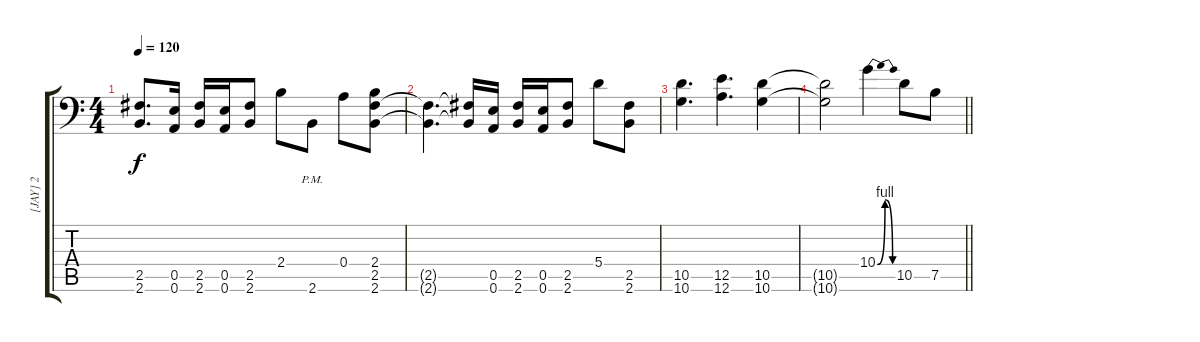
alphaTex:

\track ("[JAY] 2" "[JAY] 2") {instrument distortionguitar}
\staff {score tabs}
\tuning (B3 Gb3 D3 A2 E2 A1) {hide}
\ts (4 4)
\tempo 120
\clef f4
\ks c
(2.5 2.6).8{d dy f} (0.5 0.6).16 (2.5 2.6).16 (0.5 0.6).16 (2.5 2.6).8 2.4.8 2.6{pm}.8 0.4.8 (2.4 2.5 2.6).8 |
(2.5{t} 2.6{t}).4{d} (2.5{t} 2.6{t}).16 (0.5 0.6).16 (2.5 2.6).16 (0.5 0.6).16 (2.5 2.6).8 5.4.8 (2.5 2.6).8 |
(10.5 10.6).4{d} (12.5 12.6).4{d} (10.5 10.6).4 |
\barLineRight lightlight
(10.5{t} 10.6{t}).2 10.4{be (bendrelease 0 0 20 4 30 4 60 0)}.4 10.5.8 7.5.8
